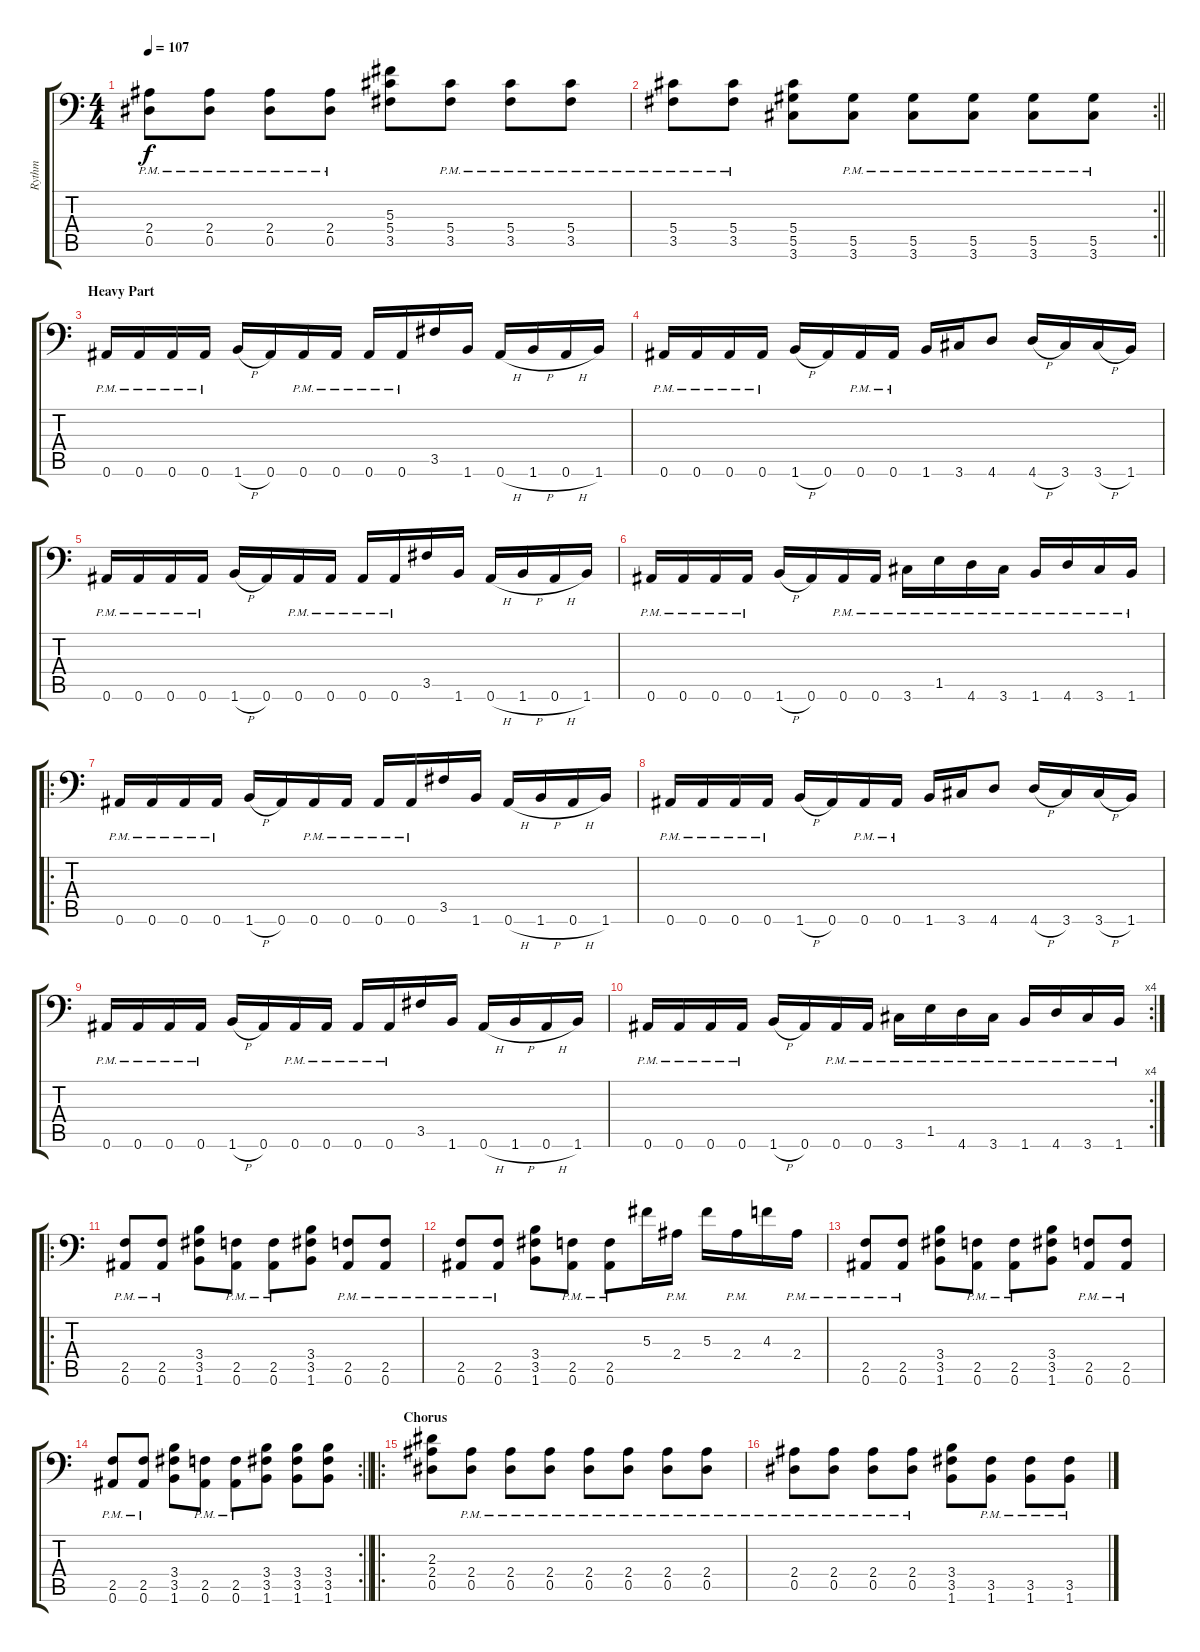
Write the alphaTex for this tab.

\track ("Rythm" "Rythm") {instrument distortionguitar}
\staff {score tabs}
\tuning (Bb3 F3 Db3 Ab2 Eb2 Bb1) {hide}
\ts (4 4)
\tempo 107
\clef f4
\ks c
(2.4{pm} 0.5{pm}).8{dy f} (2.4{pm} 0.5{pm}).8 (2.4{pm} 0.5{pm}).8 (2.4{pm} 0.5{pm}).8 (5.3 5.4 3.5).8 (5.4{pm} 3.5{pm}).8 (5.4{pm} 3.5{pm}).8 (5.4{pm} 3.5{pm}).8 |
\rc 2
\barLineRight lightlight
(5.4{pm} 3.5{pm}).8 (5.4{pm} 3.5{pm}).8 (5.4 5.5 3.6).8 (5.5{pm} 3.6{pm}).8 (5.5{pm} 3.6{pm}).8 (5.5{pm} 3.6{pm}).8 (5.5{pm} 3.6{pm}).8 (5.5{pm} 3.6{pm}).8 |
\section ("" "Heavy Part")
0.6{pm}.16 0.6{pm}.16 0.6{pm}.16 0.6{pm}.16 1.6{h}.16 0.6.16 0.6{pm}.16 0.6{pm}.16 0.6{pm}.16 0.6{pm}.16 3.5.16 1.6.16 0.6{h}.16 1.6{h}.16 0.6{h}.16 1.6.16 |
0.6{pm}.16 0.6{pm}.16 0.6{pm}.16 0.6{pm}.16 1.6{h}.16 0.6.16 0.6{pm}.16 0.6{pm}.16 1.6.16 3.6.16 4.6.8 4.6{h}.16 3.6.16 3.6{h}.16 1.6.16 |
0.6{pm}.16 0.6{pm}.16 0.6{pm}.16 0.6{pm}.16 1.6{h}.16 0.6.16 0.6{pm}.16 0.6{pm}.16 0.6{pm}.16 0.6{pm}.16 3.5.16 1.6.16 0.6{h}.16 1.6{h}.16 0.6{h}.16 1.6.16 |
0.6{pm}.16 0.6{pm}.16 0.6{pm}.16 0.6{pm}.16 1.6{h}.16 0.6.16 0.6{pm}.16 0.6{pm}.16 3.6{pm}.16 1.5{pm}.16 4.6{pm}.16 3.6{pm}.16 1.6{pm}.16 4.6{pm}.16 3.6{pm}.16 1.6{pm}.16 |
\ro
0.6{pm}.16 0.6{pm}.16 0.6{pm}.16 0.6{pm}.16 1.6{h}.16 0.6.16 0.6{pm}.16 0.6{pm}.16 0.6{pm}.16 0.6{pm}.16 3.5.16 1.6.16 0.6{h}.16 1.6{h}.16 0.6{h}.16 1.6.16 |
0.6{pm}.16 0.6{pm}.16 0.6{pm}.16 0.6{pm}.16 1.6{h}.16 0.6.16 0.6{pm}.16 0.6{pm}.16 1.6.16 3.6.16 4.6.8 4.6{h}.16 3.6.16 3.6{h}.16 1.6.16 |
0.6{pm}.16 0.6{pm}.16 0.6{pm}.16 0.6{pm}.16 1.6{h}.16 0.6.16 0.6{pm}.16 0.6{pm}.16 0.6{pm}.16 0.6{pm}.16 3.5.16 1.6.16 0.6{h}.16 1.6{h}.16 0.6{h}.16 1.6.16 |
\rc 4
0.6{pm}.16 0.6{pm}.16 0.6{pm}.16 0.6{pm}.16 1.6{h}.16 0.6.16 0.6{pm}.16 0.6{pm}.16 3.6{pm}.16 1.5{pm}.16 4.6{pm}.16 3.6{pm}.16 1.6{pm}.16 4.6{pm}.16 3.6{pm}.16 1.6{pm}.16 |
\ro
(2.5{pm} 0.6{pm}).8 (2.5{pm} 0.6{pm}).8 (3.4 3.5 1.6).8 (2.5{pm} 0.6{pm}).8 (2.5{pm} 0.6{pm}).8 (3.4 3.5 1.6).8 (2.5{pm} 0.6{pm}).8 (2.5{pm} 0.6{pm}).8 |
(2.5{pm} 0.6{pm}).8 (2.5{pm} 0.6{pm}).8 (3.4 3.5 1.6).8 (2.5{pm} 0.6{pm}).8 (2.5{pm} 0.6{pm}).8 5.3.16 2.4{pm}.16 5.3.16 2.4{pm}.16 4.3.16 2.4{pm}.16 |
(2.5{pm} 0.6{pm}).8 (2.5{pm} 0.6{pm}).8 (3.4 3.5 1.6).8 (2.5{pm} 0.6{pm}).8 (2.5{pm} 0.6{pm}).8 (3.4 3.5 1.6).8 (2.5{pm} 0.6{pm}).8 (2.5{pm} 0.6{pm}).8 |
\rc 2
\barLineRight lightlight
(2.5{pm} 0.6{pm}).8 (2.5{pm} 0.6{pm}).8 (3.4 3.5 1.6).8 (2.5{pm} 0.6{pm}).8 (2.5{pm} 0.6{pm}).8 (3.4 3.5 1.6).8 (3.4 3.5 1.6).8 (3.4 3.5 1.6).8 |
\ro
\section ("" "Chorus")
(2.3 2.4 0.5).8 (2.4{pm} 0.5{pm}).8 (2.4{pm} 0.5{pm}).8 (2.4{pm} 0.5{pm}).8 (2.4{pm} 0.5{pm}).8 (2.4{pm} 0.5{pm}).8 (2.4{pm} 0.5{pm}).8 (2.4{pm} 0.5{pm}).8 |
(2.4{pm} 0.5{pm}).8 (2.4{pm} 0.5{pm}).8 (2.4{pm} 0.5{pm}).8 (2.4{pm} 0.5{pm}).8 (3.4 3.5 1.6).8 (3.5{pm} 1.6{pm}).8 (3.5{pm} 1.6{pm}).8 (3.5{pm} 1.6{pm}).8
